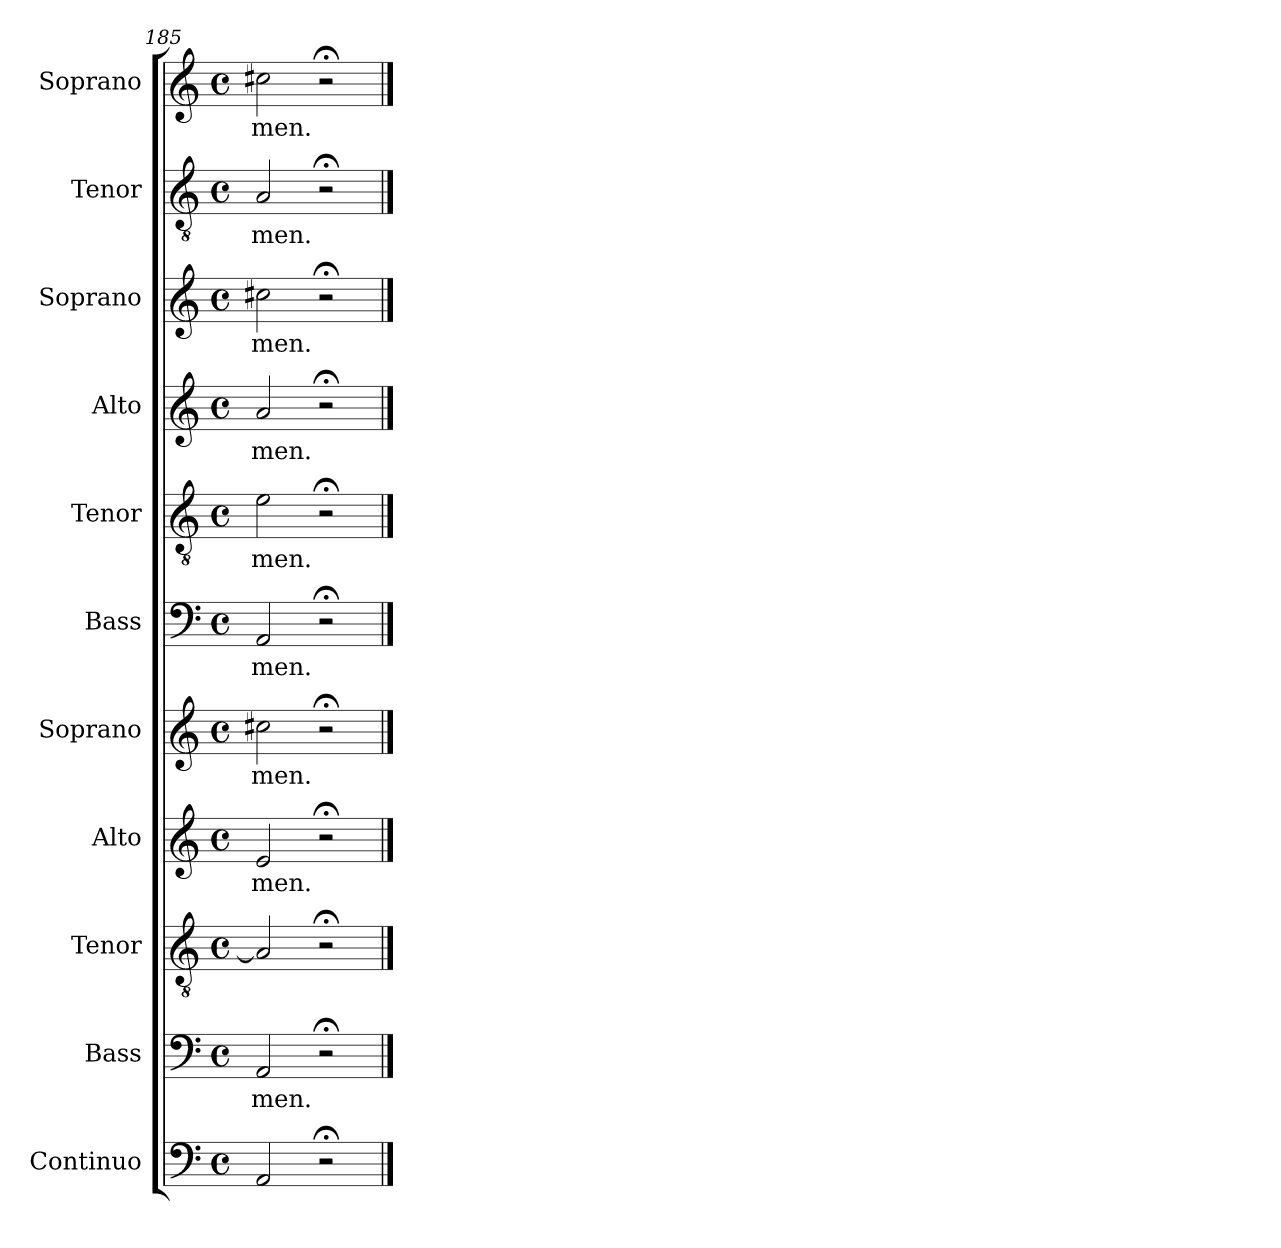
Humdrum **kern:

**kern	**kern	**text	**kern	**kern	**text	**kern	**text	**kern	**text	**kern	**text	**kern	**text	**kern	**text	**kern	**text	**kern	**text
*part11	*part10	*part10	*part9	*part8	*part8	*part7	*part7	*part6	*part6	*part5	*part5	*part4	*part4	*part3	*part3	*part2	*part2	*part1	*part1
*staff11	*staff10	*staff10	*staff9	*staff8	*staff8	*staff7	*staff7	*staff6	*staff6	*staff5	*staff5	*staff4	*staff4	*staff3	*staff3	*staff2	*staff2	*staff1	*staff1
*I"Continuo	*I"Bass	*	*I"Tenor	*I"Alto	*	*I"Soprano	*	*I"Bass	*	*I"Tenor	*	*I"Alto	*	*I"Soprano	*	*I"Tenor	*	*I"Soprano	*
*I'Cont.	*I'B.	*	*I'T.	*I'A.	*	*I'S.	*	*I'B.	*	*I'T.	*	*I'A.	*	*I'S.	*	*I'T.	*	*I'S.	*
*clefF4	*clefF4	*	*clefGv2	*clefG2	*	*clefG2	*	*clefF4	*	*clefGv2	*	*clefG2	*	*clefG2	*	*clefGv2	*	*clefG2	*
*	*	*	*ITrd7c12	*	*	*	*	*	*	*ITrd7c12	*	*	*	*	*	*ITrd7c12	*	*	*
*k[]	*k[]	*	*k[]	*k[]	*	*k[]	*	*k[]	*	*k[]	*	*k[]	*	*k[]	*	*k[]	*	*k[]	*
*C:	*C:	*	*C:	*C:	*	*C:	*	*C:	*	*C:	*	*C:	*	*C:	*	*C:	*	*C:	*
*M4/4	*M4/4	*	*M4/4	*M4/4	*	*M4/4	*	*M4/4	*	*M4/4	*	*M4/4	*	*M4/4	*	*M4/4	*	*M4/4	*
*met(c)	*met(c)	*	*met(c)	*met(c)	*	*met(c)	*	*met(c)	*	*met(c)	*	*met(c)	*	*met(c)	*	*met(c)	*	*met(c)	*
=185	=185	=185	=185	=185	=185	=185	=185	=185	=185	=185	=185	=185	=185	=185	=185	=185	=185	=185	=185
!	!	!LO:LY:b:color=#000000	!	!	!	!	!	!	!	!	!	!	!	!	!	!	!	!	!
!	!	!	!	!	!LO:LY:b:color=#000000	!	!	!	!	!	!	!	!	!	!	!	!	!	!
!	!	!	!	!	!	!	!LO:LY:b:color=#000000	!	!	!	!	!	!	!	!	!	!	!	!
!	!	!	!	!	!	!	!	!	!LO:LY:b:color=#000000	!	!	!	!	!	!	!	!	!	!
!	!	!	!	!	!	!	!	!	!	!	!LO:LY:b:color=#000000	!	!	!	!	!	!	!	!
!	!	!	!	!	!	!	!	!	!	!	!	!	!LO:LY:b:color=#000000	!	!	!	!	!	!
!	!	!	!	!	!	!	!	!	!	!	!	!	!	!	!LO:LY:b:color=#000000	!	!	!	!
!	!	!	!	!	!	!	!	!	!	!	!	!	!	!	!	!	!LO:LY:b:color=#000000	!	!
!	!	!	!	!	!	!	!	!	!	!	!	!	!	!	!	!	!	!	!LO:LY:b:color=#000000
2AAi/	2AAi/	-men.	2AAi/]	2ei/	-men.	2cc#Xi\	-men.	2AAi/	-men.	2Ei\	-men.	2ai/	-men.	2cc#Xi\	-men.	2AAi/	-men.	2cc#Xi\	-men.
2r;	2r;	.	2r;	2r;	.	2r;	.	2r;	.	2r;	.	2r;	.	2r;	.	2r;	.	2r;	.
==	==	==	==	==	==	==	==	==	==	==	==	==	==	==	==	==	==	==	==
*-	*-	*-	*-	*-	*-	*-	*-	*-	*-	*-	*-	*-	*-	*-	*-	*-	*-	*-	*-
